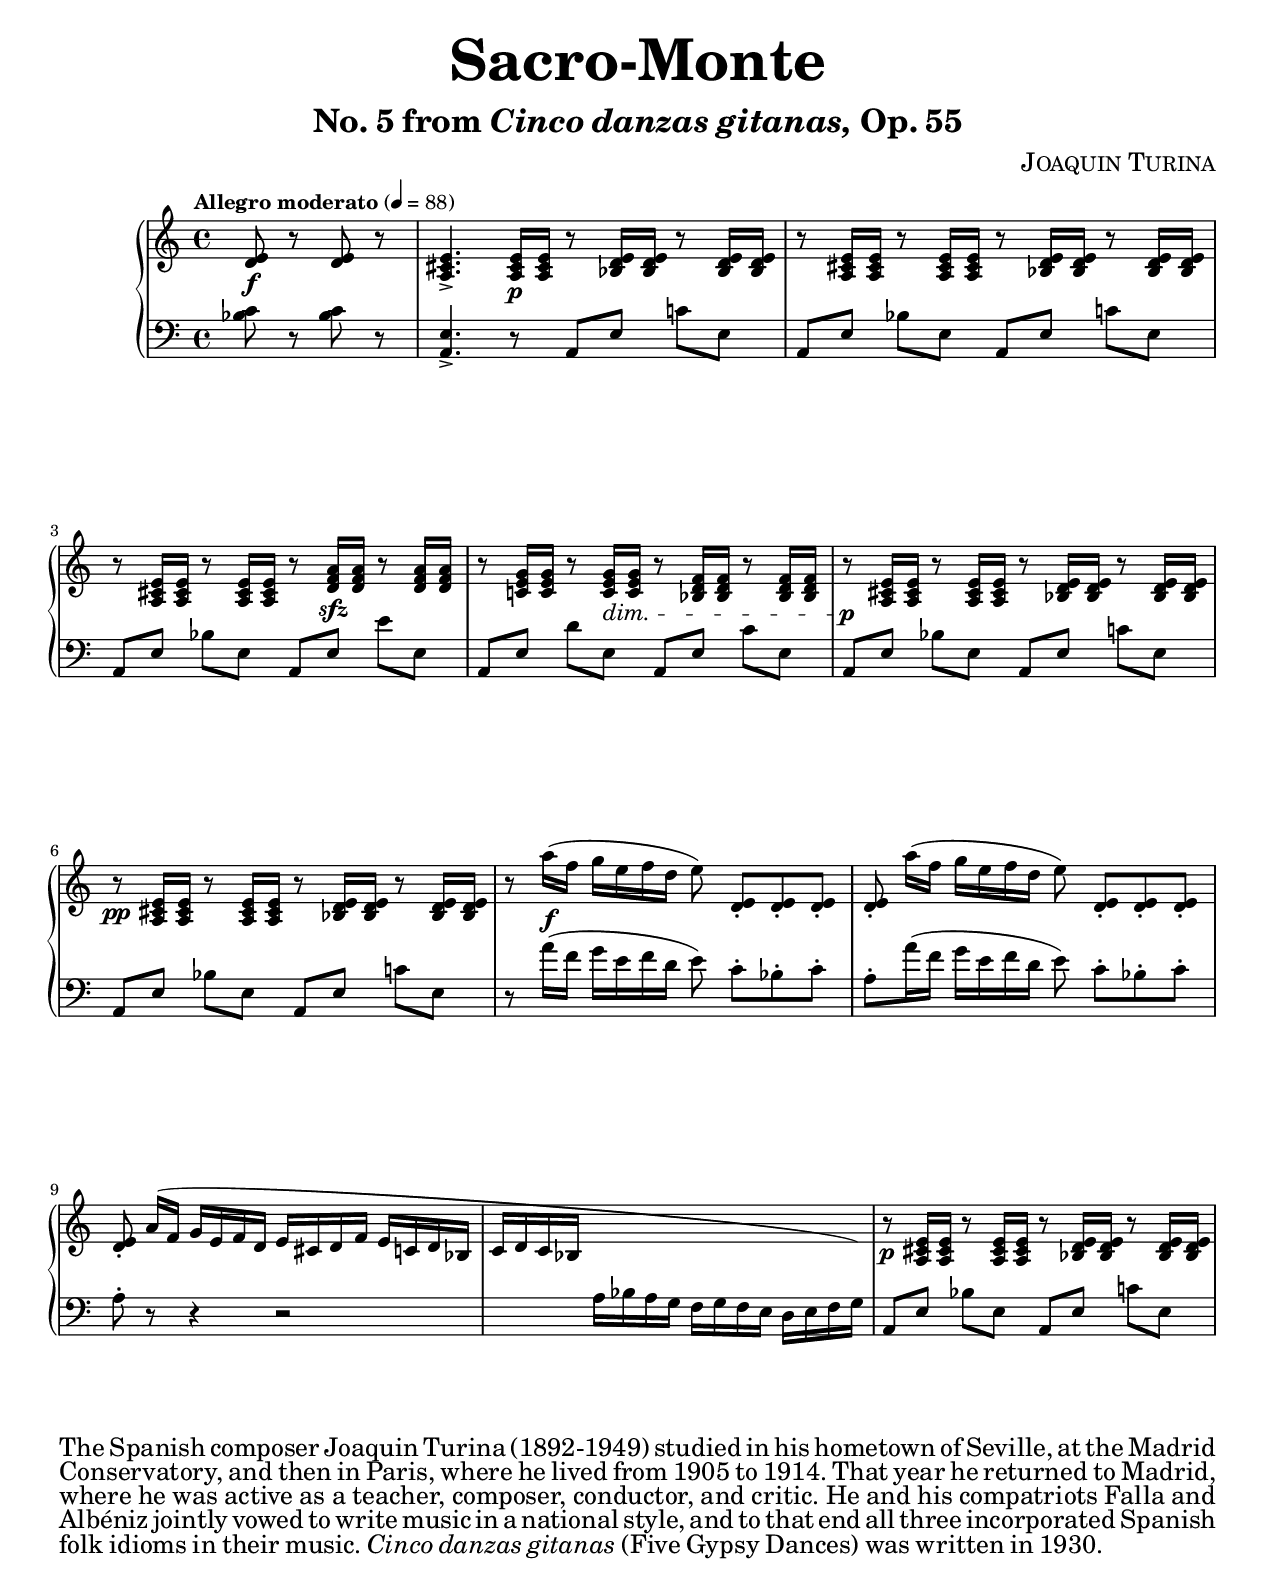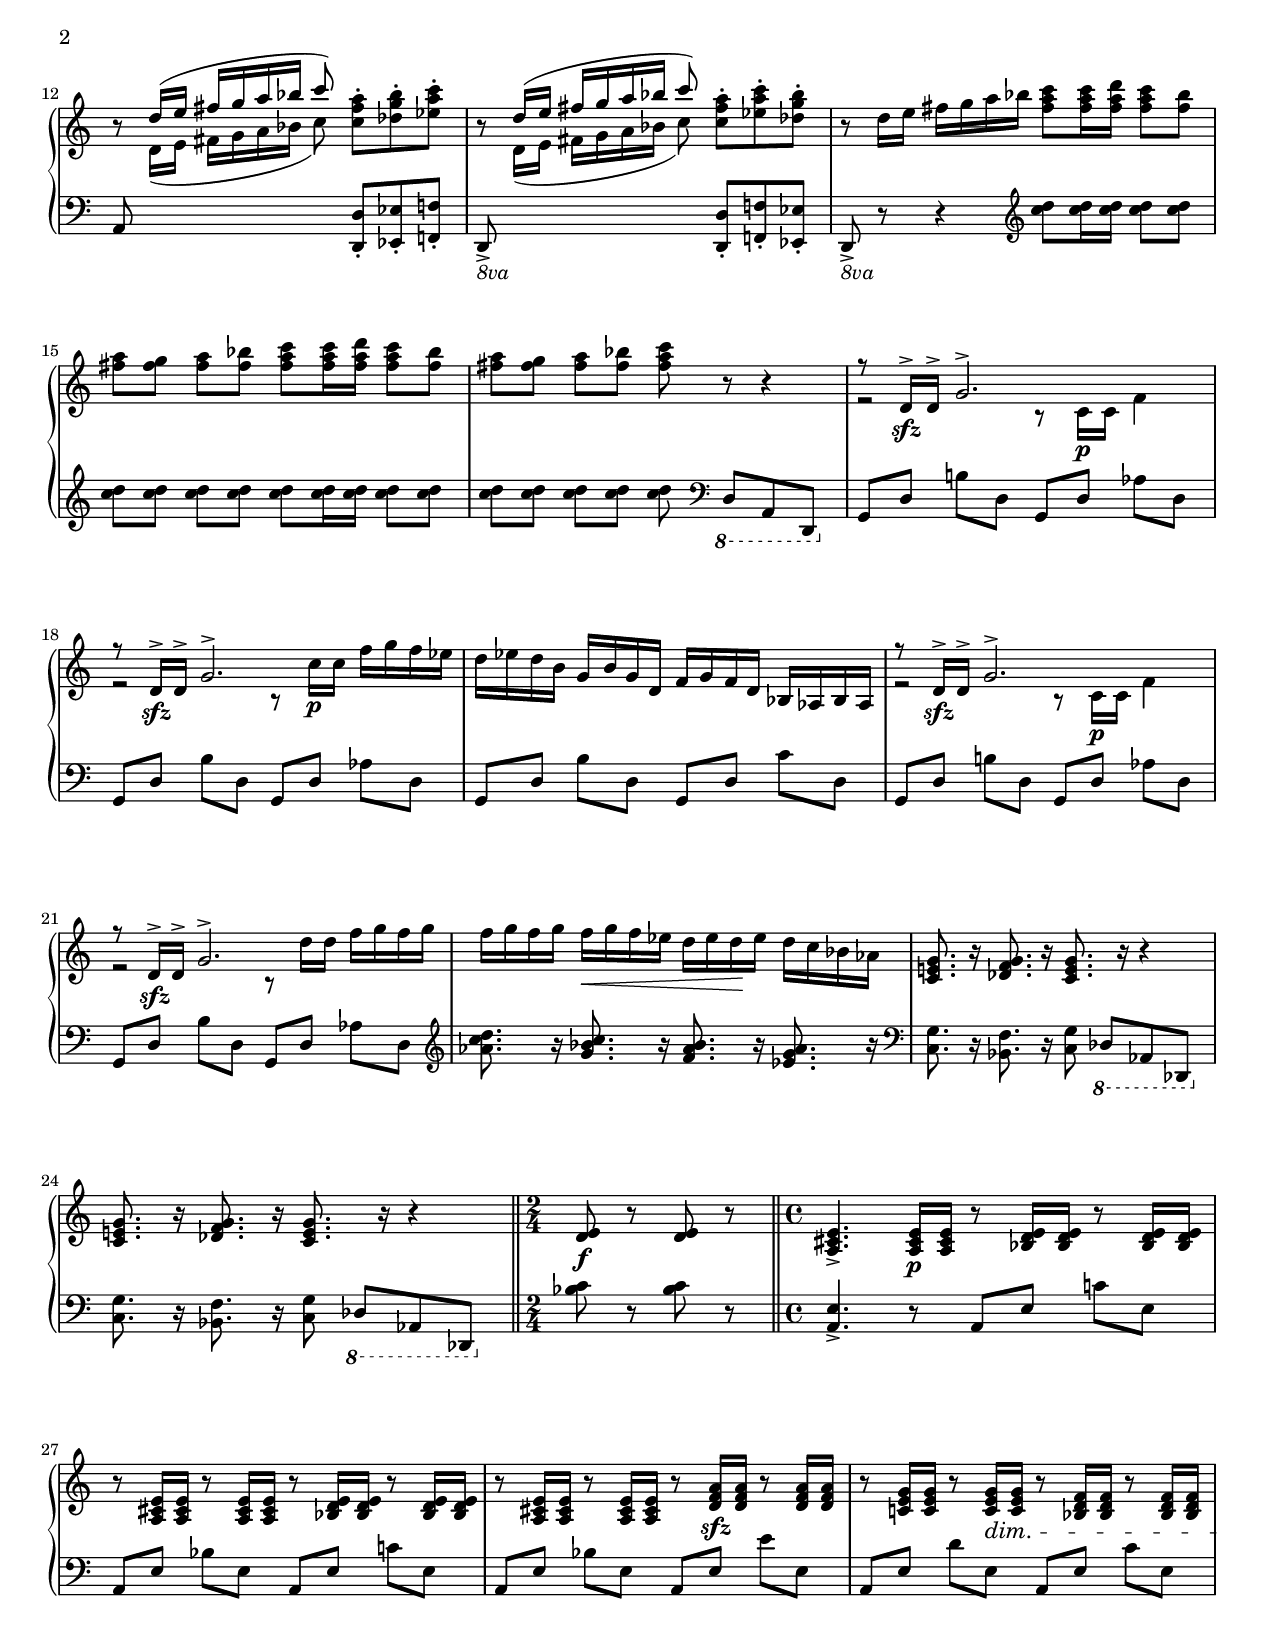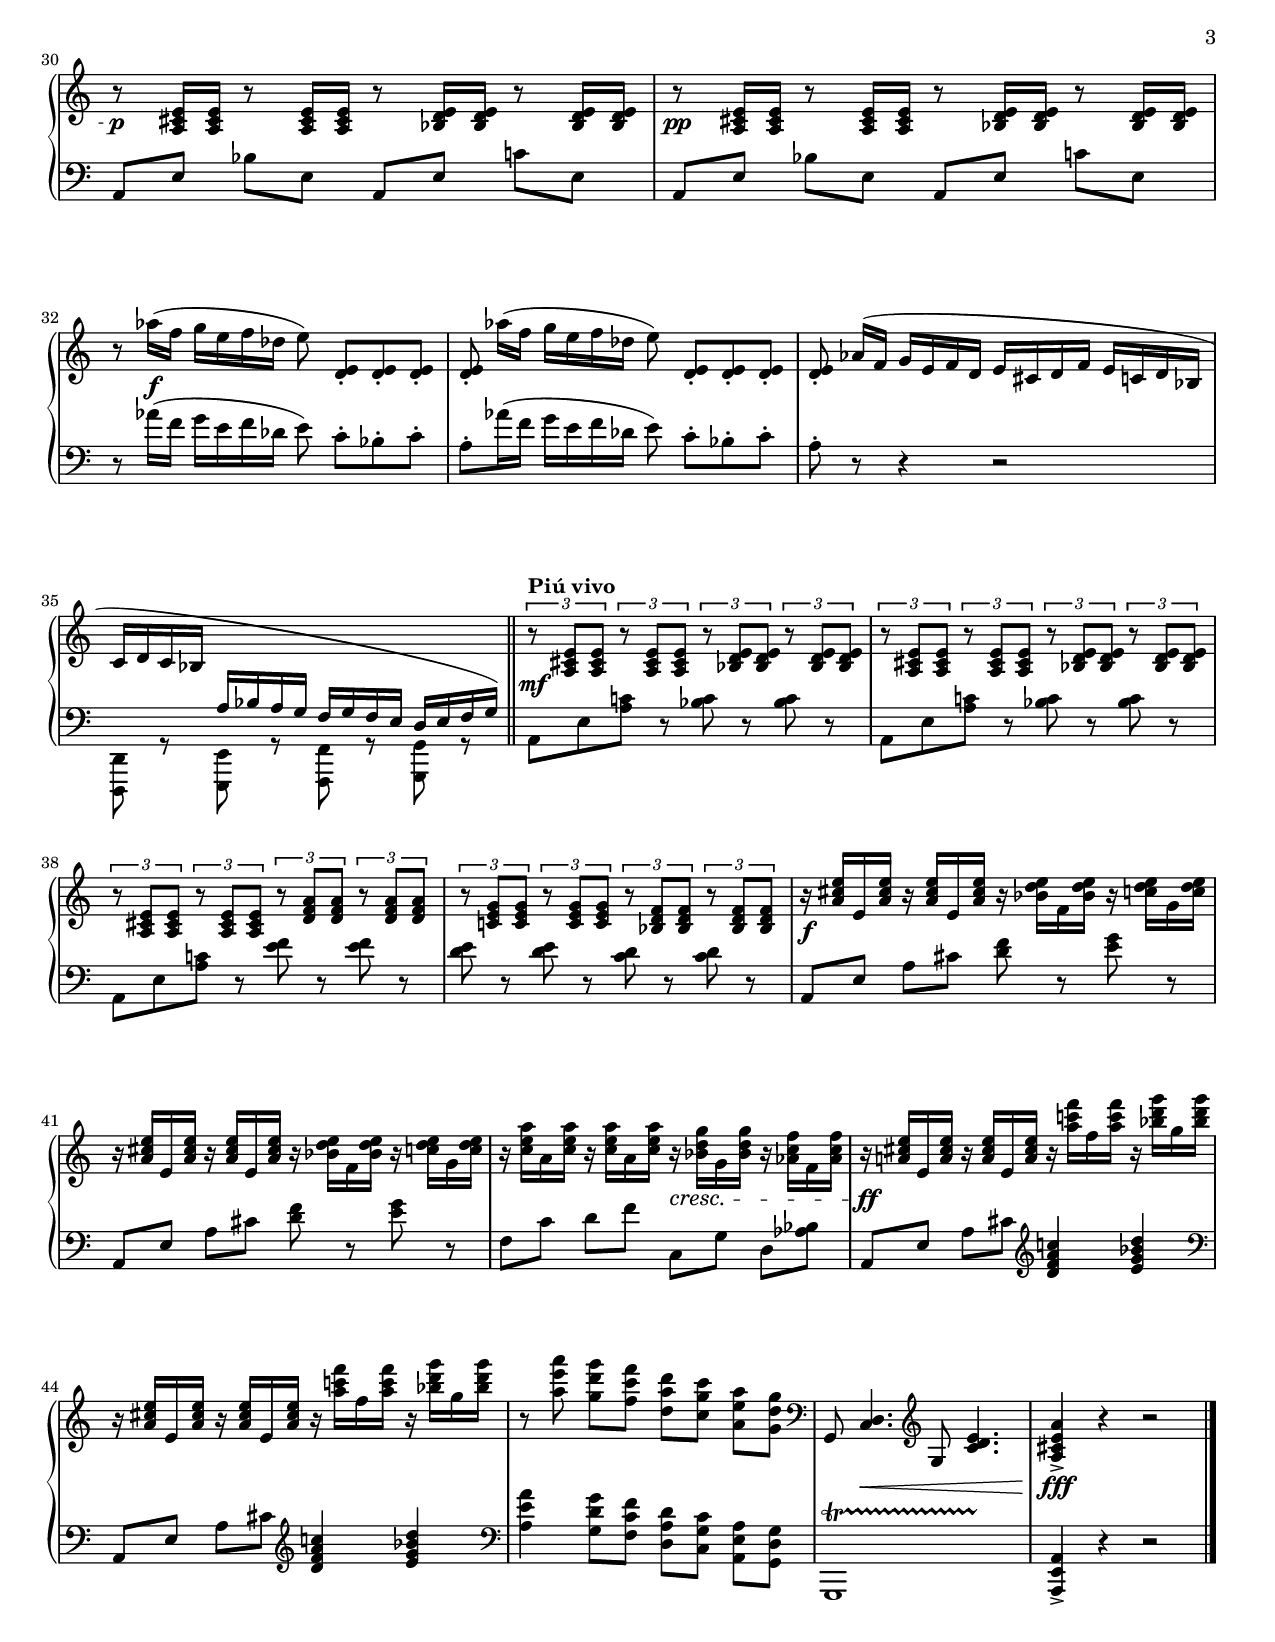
\version "2.22.0"

\header {
    title = \markup {
        \column {
            \vspace #1
            \fontsize #5  Sacro-Monte
            \vspace #0.5
        }
    }
    subtitle = \markup{ 
        \column {
            \vspace #0.5
            \fontsize #3 \line { No. 5 from \italic Cinco \italic danzas \italic gitanas, Op. 55 }
            \vspace #0.5
        }
    }
    composer = \markup{ 
        \column {
            \fontsize #2 \smallCaps "Joaquin Turina"
        }
    }
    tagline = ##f
}

txt = \markup \wordwrap {
    \vspace #3
    \huge \justify {
        The Spanish composer Joaquin Turina (1892-1949) studied in his hometown
        of Seville, at the Madrid Conservatory, and then in Paris, where he 
        lived from 1905 to 1914. That year he returned to Madrid, where he was active
        as a teacher, composer, conductor, and critic. He and his
        compatriots Falla and Albéniz jointly vowed to write music in a national style,
        and to that end all three incorporated Spanish folk idioms in their 
        music. \italic Cinco \italic danzas \italic gitanas (Five Gypsy Dances) 
        was written in 1930.
    }
    \vspace #1
}

\paper {
    %#(set-paper-size "a4")      %uncomment to test specific paper size
    #(set-paper-size "letter")  %uncomment to test specific paper size
    %indent = 0.0
    %print-first-page-number = ##t
    %evenHeaderMarkup = \oddHeaderMarkup %force pages to have same header (i.e. page number to right)
    ragged-last-bottom = ##f
    
    oddFooterMarkup = \markup \fill-line {
    \override #'(baseline-skip . 1)
    \center-column {
    \on-the-fly #(on-page 1) \txt
    \fill-line { \teeny " " " " }
    }
  }
}

#(set-global-staff-size 17.82)

right = {
    \clef "treble"
    \key a \minor
    \time 4/4
    \tempo "Allegro moderato" 4 = 88

    \relative c' {
        \partial 2 <d e>8\f r <d e> r |
        <a cis e>4.-> <a cis e>16\p q r8 <bes d e>16 q r8 <bes d e>16 q |
        r8 <a cis e>16 q r8 <a cis e>16 q r8 <bes d e>16 q r8 <bes d e>16 q | \break
        r8 <a cis e>16 q r8 <a cis e>16 q r8 <d f a>16\sfz q r8 <d f a>16 q |
        r8 <c! e g>16 q r8 <c e g>16\dim q r8 <bes d f>16 q r8 <bes d f>16 q |
    % 5
        r8\p <a cis e>16 q r8 <a cis e>16 q r8 <bes d e>16 q r8 <bes d e>16 q | \break
        r8\pp <a cis e>16 q r8 <a cis e>16 q r8 <bes d e>16 q r8 <bes d e>16 q |
        r8 a''16\f( f g e f d e8\noBeam) <d, e>8_. <d e>_. <d e>_. |
        <d e>8_.\noBeam a''16( f g e f d e8\noBeam) <d, e>8_. <d e>_. <d e>_. | \break
        <d e>8_.\noBeam a'16( f g e f d e cis d f e c! d bes |
    % 10
        c16 d c bes \change Staff = "down" a bes a g f g f e d e f g) | \change Staff = "up"
        r8\p <a cis e>16 q r8 <a cis e>16 q r8 <bes d e>16 q r8 <bes d e>16 q | \pageBreak
        r8 \voiceOne d'16( e fis g a bes c8)\noBeam \oneVoice <c, fis a>-. <des g bes>-. <ees a c>-. |
        r8 \voiceOne d16( e fis g a bes c8)\noBeam \oneVoice <c, fis a>-. <ees a c>-. <des g bes>-. |
        r8 d16 e fis g a bes <c a fis>8[ <c a fis>16 <d a fis>] <c a fis>8[ <bes fis>] | \break
    % 15
        <a fis>8[ <g fis>] <a fis>[ <bes fis>] <c a fis>8[ <c a fis>16 <d a fis>] <c a fis>8[ <bes fis>] |
        <a fis>8[ <g fis>] <a fis>[ <bes fis>] <c a fis>8 r8 r4 |
        <<
            \new Voice = "voiceoneright" \relative c' { \voiceOne
                r8 d16\sfz-> d-> g2.-> | \break
                r8 d16\sfz-> d-> g2.-> |
            }
            \new Voice = "voicetworight" \relative c' { \voiceTwo
                r2 r8 c16\p c16 f4 | \break
                r2 r8 c'16\p c16 f g f ees |
            }
        >>
        d,16 ees d b g b g d f g f d bes aes bes aes |
    % 20
        <<
            \new Voice = "voiceoneright" \relative c' { \voiceOne
                r8 d16\sfz-> d-> g2.-> | \break
                r8 d16\sfz-> d-> g2.-> |
            }
            \new Voice = "voiceoneright" \relative c' { \voiceTwo
                r2 r8 c16\p c16 f4 | \break
                r2 r8 d'16 d16 f g f g |
            }
        >>
        f''16 g f g f\< g f ees d ees d\! ees d c bes aes |
        <g e! c>8. r16 <g f des>8. r16 <g e c>8. r16 r4 | \break
        <g e! c>8. r16 <g f des>8. r16 <g e c>8. r16 r4 | \bar "||"
    % 25
        \time 2/4 <d e>8\f r <d e> r | \bar "||"
        \time 4/4 <a cis e>4.-> <a cis e>16\p q r8 <bes d e>16 q r8 <bes d e>16 q | \break
        r8 <a cis e>16 q r8 <a cis e>16 q r8 <bes d e>16 q r8 <bes d e>16 q |
        r8 <a cis e>16 q r8 <a cis e>16 q r8 <d f a>16\sfz q r8 <d f a>16 q |
        r8 <c! e g>16 q r8 <c e g>16\dim q r8 <bes d f>16 q r8 <bes d f>16 q | \pageBreak
    % 30
        r8\p <a cis e>16 q r8 <a cis e>16 q r8 <bes d e>16 q r8 <bes d e>16 q |
        r8\pp <a cis e>16 q r8 <a cis e>16 q r8 <bes d e>16 q r8 <bes d e>16 q | \break
        r8 aes''16\f( f g e f des e8\noBeam) <d, e>8_. <d e>_. <d e>_. |
        <d e>8_.\noBeam aes''16( f g e f des e8\noBeam) <d, e>8_. <d e>_. <d e>_. |
        <d e>8_.\noBeam aes'16^( f g e f d e cis d f e c! d bes | \break
    % 35
        c16 d c bes \change Staff = "down" \voiceOne a bes a g f g f e d e f g) | 
        \change Staff = "up" \oneVoice \bar"||" \tempo "Piú vivo"
        \tuplet 3/2 4 {
            r8\mf <a cis e>8 q r <a cis e> q r <bes d e> q r <bes d e> q |
            r8 <a cis e>8 q r <a cis e> q r <bes d e> q r <bes d e> q | \break
            r8 <a cis e>8 q r <a cis e> q r <d f a> q r <d f a> q |
            r8 <c! e g>8 q r <c e g> q r <bes d f> q r <bes d f> q |
        }
    % 40
        r16\f <a' cis e> e <a cis e> r <a cis e> e <a cis e> 
        r <bes d e> f <bes d e> r <c! d e> g <c d e> | \break
        r16 <a cis e> e <a cis e> r <a cis e> e <a cis e> 
        r <bes d e> f <bes d e> r <c! d e> g <c d e> |
        r16 <c e a> a <c e a> r <c e a> a <c e a>
        r\cresc <bes d g> g <bes d g> r <aes c f> f <aes c f> |
        r16\ff <a! cis e> e <a cis e> r <a cis e> e <a cis e> 
        r <a' c! f> f <a c f> r <bes d g> g <bes d g> | \break
        r16 <a, cis e> e <a cis e> r <a cis e> e <a cis e> 
        r <a' c! f> f <a c f> r <bes d g> g <bes d g> |
    % 45
        r8 <a e' a>\noBeam <g d' g>[ <f c' f>] <d a' d>[ <c g' c>] <a e' a>[ <g d' g>] |
        \clef "bass" g,,8 <c d>4.\< \clef "treble" g'8 <c d e>4. |
        <a cis e a>4->\fff r4 r2 \bar "|." |
    }
}

left = {
    \clef "bass"
    \key a \minor
    \time 4/4

    \relative c' {
        \partial 2 <bes c>8 r <bes c> r |
        <a, e'>4.-> r8 a[ e'] c'![ e,] |
        a,8[ e'] bes'[ e,] a,[ e'] c'![ e,] |
        a,8[ e'] bes'[ e,] a,[ e'] e'[ e,] |
        a,8[ e'] d'[ e,] a,[ e'] c'[ e,] |
    % 5
        a,8[ e'] bes'[ e,] a,[ e'] c'![ e,] |
        a,8[ e'] bes'[ e,] a,[ e'] c'![ e,] |
        r8 a'16( f g e f d e8\noBeam) c8-. bes-. c-. |
        a8-. a'16( f g e f d e8\noBeam) c8-. bes-. c-. |
        a8-. r8 r4 r2 |
    % 10
        s1 |
        a,8[ e'] bes'[ e,] a,[ e'] c'![ e,] |
        a,8\noBeam \change Staff = "up" \voiceTwo d'16( e fis g a bes c8\noBeam) 
        \oneVoice \change Staff = "down" <d,, d,>-. <ees ees,>-. <f! f,!>-. |
        d,8->\noBeam_\markup{\italic "8va"} \change Staff = "up" \voiceTwo d''16( e fis g a bes c8\noBeam) 
        \oneVoice \change Staff = "down" <d,, d,>-. <f! f,!>-. <ees ees,>-. |
        d,8->\noBeam_\markup{\italic "8va"} r8 r4 
        \clef "treble" <c''' d>8[ <c d>16 <c d>16] <c d>8[ <c d>] |
    % 15
        <c d>8[ <c d>] <c d>8[ <c d>] <c d>8[ <c d>16 <c d>16] <c d>8[ <c d>] |
        <c d>8[ <c d>] <c d>8[ <c d>] <c d>8\noBeam \clef "bass" \ottava #-1 d,,, a d, \ottava #0 |
        g'8[ d'] b'![ d,] g,[ d'] aes'![ d,] |
        g,8[ d'] b'[ d,] g,[ d'] aes'[ d,] |
        g,8[ d'] b'[ d,] g,[ d'] c'[ d,] |
    % 20
        g,8[ d'] b'![ d,] g,[ d'] aes'![ d,] |
        g,8[ d'] b'[ d,] g,[ d'] aes'[ d,] | \clef "treble"
        <aes'' c d>8. r16 <g bes c>8. r16 <f aes bes>8. r16 <ees g aes>8. r16 | \clef "bass"
        <c, g'>8. r16 <bes f'>8. r16 <c g'>8\noBeam \ottava #-1 des, aes des, \ottava #0 |
        <c'' g'>8. r16 <bes f'>8. r16 <c g'>8\noBeam \ottava #-1 des, aes des, \ottava #0 |
    % 25
        \time 2/4 <bes''' c>8 r <bes c> r |
        \time 4/4 <a, e'>4.-> r8 a[ e'] c'![ e,] |
        a,8[ e'] bes'[ e,] a,[ e'] c'![ e,] |
        a,8[ e'] bes'[ e,] a,[ e'] e'[ e,] |
        a,8[ e'] d'[ e,] a,[ e'] c'[ e,] |
    % 30
        a,8[ e'] bes'[ e,] a,[ e'] c'![ e,] |
        a,8[ e'] bes'[ e,] a,[ e'] c'![ e,] |
        r8 aes'16( f g e f des e8\noBeam) c8-. bes-. c-. |
        a8-. aes'16( f g e f des e8\noBeam) c8-. bes-. c-. |
        a8-. r8 r4 r2 |
    % 35
        \voiceTwo <d,, d,>8 r <e e,> r <f f,> r <g g,> r8 | \oneVoice
        a8 e' <a c!> r <bes c> r <bes c> r |
        a,8 e' <a c!> r <bes c> r <bes c> r |
        a,8 e' <a c!> r <e' f> r <e f> r |
        <d e>8 r <d e> r <c d> r <c d> r |
    % 40
        a,8[ e'] a[ cis] <d f> r <e g> r |
        a,,8[ e'] a[ cis] <d f> r <e g> r |
        f,8[ c'] d[ f] c,[ g'] d[ <aes' bes>] |
        a,8[ e'] a[ cis] \clef "treble" <d f a c!>4 <e g bes d> |
        \clef "bass" a,,8[ e'] a[ cis] \clef "treble" <d f a c!>4 <e g bes d> |
        \clef "bass" <a, e' a>4 <g d' g>8[ <f c' f>] <d a' d>[ <c g' c>] <a e' a>[ <g d' g>] |
        \afterGrace g,1\startTrillSpan {s32\stopTrillSpan}  |
        <a e' a>4-> r4 r2 \bar "|." |
    }
}

\score {
    \layout {}
    \new PianoStaff <<
        \new Staff = "up" \right
        \new Staff = "down" \left
    >>
    \midi {}
}